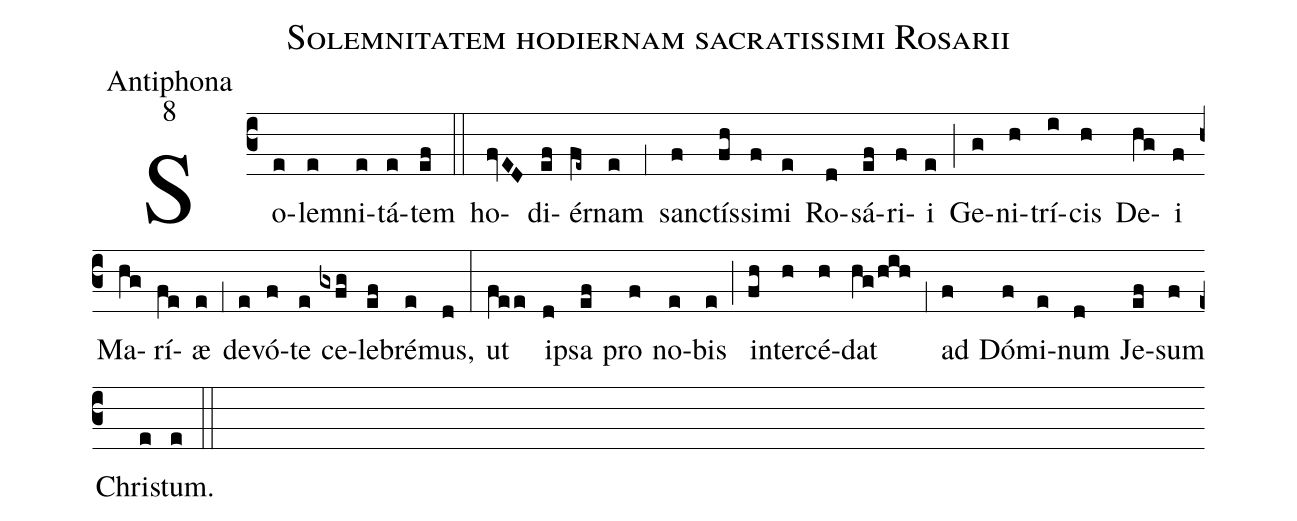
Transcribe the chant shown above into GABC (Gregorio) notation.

name:Solemnitatem hodiernam sacratissimi Rosarii;
office-part:Antiphona;
mode:8;
%%
(c3) So(e)le(e)mni(e)tá(e)tem(ef) (::) ho(fvED)di(ef)ér(fe~)nam(e) (;1) san(f)ctís(fh)si(f)mi(e) Ro(d)sá(ef)ri(f)i(e) (;) Ge(g)ni(h)trí(i)cis(h) De(hg)i(f) Ma(hg)rí(fe)æ(e) (;1) de(e)vó(f)te(e) ce(gxfg)le(ef)bré(e)mus,(d) (:) ut(fee) i(d)psa(ef) pro(f) no(e)bis(e) (;) in(fh)ter(h)cé(h)dat(hg/hih) (;1) ad(f) Dó(f)mi(e)num(d) Je(ef)sum(f) Chri(e)stum.(e) (::)
